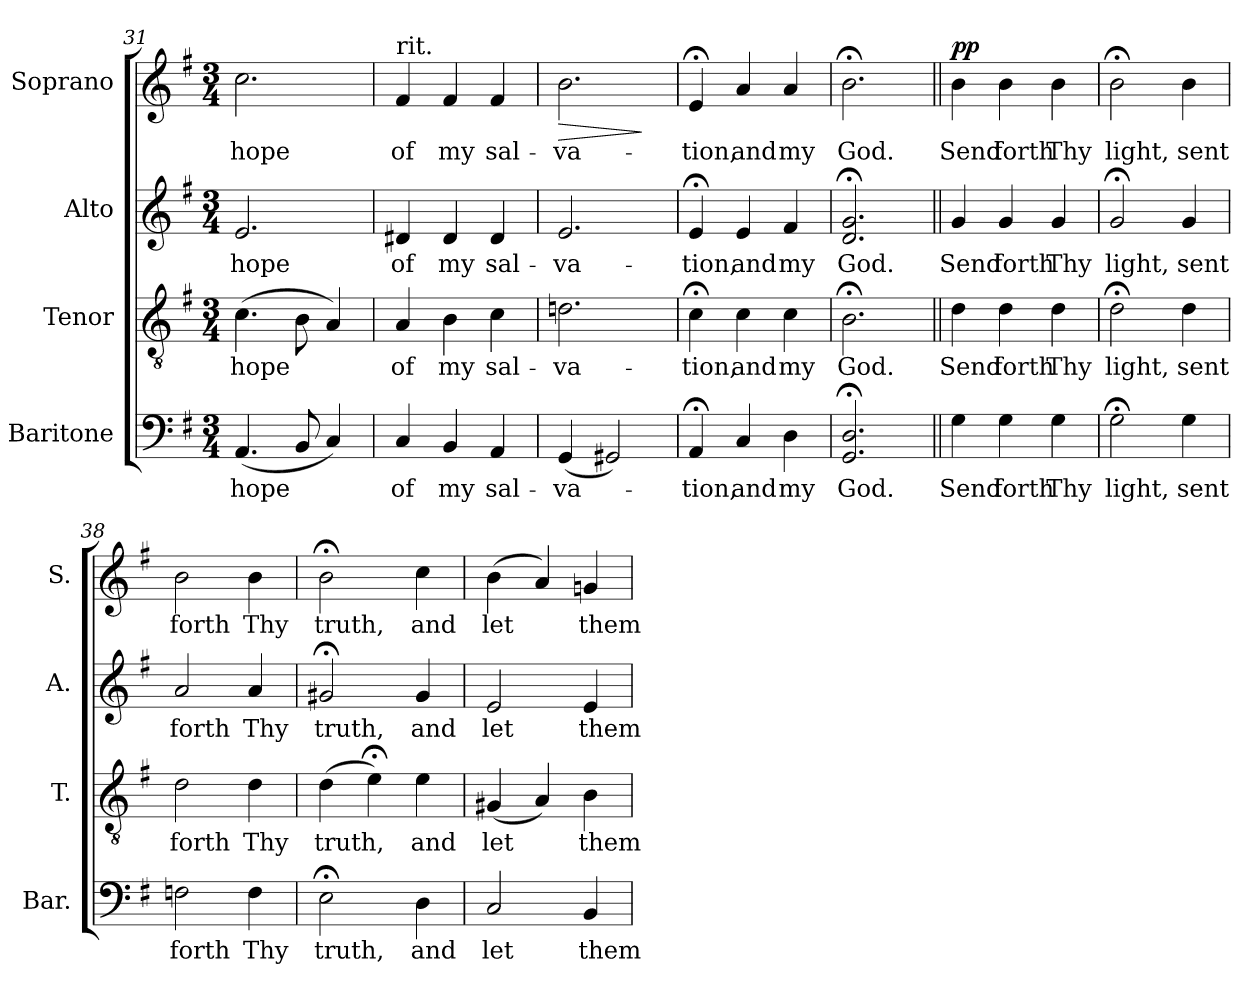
**kern	**text	**kern	**text	**kern	**text	**kern	**text	**dynam
*part4	*part4	*part3	*part3	*part2	*part2	*part1	*part1	*part1
*staff4	*staff4	*staff3	*staff3	*staff2	*staff2	*staff1	*staff1	*staff1
*I"Baritone	*	*I"Tenor	*	*I"Alto	*	*I"Soprano	*	*
*I'Bar.	*	*I'T.	*	*I'A.	*	*I'S.	*	*
*clefF4	*	*clefGv2	*	*clefG2	*	*clefG2	*	*
*	*	*ITrd7c12	*	*	*	*	*	*
*k[f#]	*	*k[f#]	*	*k[f#]	*	*k[f#]	*	*
*G:	*	*G:	*	*G:	*	*G:	*	*
*M3/4	*	*M3/4	*	*M3/4	*	*M3/4	*	*
=31	=31	=31	=31	=31	=31	=31	=31	=31
!	!LO:LY:b:color=#000000	!	!	!	!	!	!	!
!	!	!	!LO:LY:b:color=#000000	!	!	!	!	!
!	!	!	!	!	!LO:LY:b:color=#000000	!	!	!
!	!	!	!	!	!	!	!LO:LY:b:color=#000000	!
(4.AAi/	hope	(4.Ci\	hope	2.ei/	hope	2.cci\	hope	.
8BBi/	.	8BBi\	.	.	.	.	.	.
4Ci/)	.	4AAi/)	.	.	.	.	.	.
=32	=32	=32	=32	=32	=32	=32	=32	=32
!	!LO:LY:b:color=#000000	!	!	!	!	!	!	!
!	!	!	!LO:LY:b:color=#000000	!	!	!	!	!
!	!	!	!	!	!LO:LY:b:color=#000000	!	!	!
!	!	!	!	!	!	!LO:TX:t=rit.	!	!
!	!	!	!	!	!	!	!LO:LY:b:color=#000000	!
4Ci/	of	4AAi/	of	4d#Xi/	of	4f#i/	of	.
!	!LO:LY:b:color=#000000	!	!	!	!	!	!	!
!	!	!	!LO:LY:b:color=#000000	!	!	!	!	!
!	!	!	!	!	!LO:LY:b:color=#000000	!	!	!
!	!	!	!	!	!	!	!LO:LY:b:color=#000000	!
4BBi/	my	4BBi\	my	4d#i/	my	4f#i/	my	.
!	!LO:LY:b:color=#000000	!	!	!	!	!	!	!
!	!	!	!LO:LY:b:color=#000000	!	!	!	!	!
!	!	!	!	!	!LO:LY:b:color=#000000	!	!	!
!	!	!	!	!	!	!	!LO:LY:b:color=#000000	!
4AAi/	sal-	4Ci\	sal-	4d#i/	sal-	4f#i/	sal-	.
=33	=33	=33	=33	=33	=33	=33	=33	=33
!	!LO:LY:b:color=#000000	!	!	!	!	!	!	!
!	!	!	!LO:LY:b:color=#000000	!	!	!	!	!
!	!	!	!	!	!LO:LY:b:color=#000000	!	!	!
!	!	!	!	!	!	!	!LO:LY:b:color=#000000	!LO:HP:b
(4GGi/	-va-	2.Dni\	-va-	2.ei/	-va-	2.bi\	-va-	>
2GG#Xi/)	.	.	.	.	.	.	.	.
.	.	.	.	.	.	.	.	]
=34	=34	=34	=34	=34	=34	=34	=34	=34
!	!LO:LY:b:color=#000000	!	!	!	!	!	!	!
!	!	!	!LO:LY:b:color=#000000	!	!	!	!	!
!	!	!	!	!	!LO:LY:b:color=#000000	!	!	!
*	*	*	*	*	*	*MM50	*	*
!	!	!	!	!	!	!	!LO:LY:b:color=#000000	!
4AA;i/	-tion,	4C;i\	-tion,	4e;i/	-tion,	4e;i/	-tion,	.
!	!LO:LY:b:color=#000000	!	!	!	!	!	!	!
!	!	!	!LO:LY:b:color=#000000	!	!	!	!	!
!	!	!	!	!	!LO:LY:b:color=#000000	!	!	!
!	!	!	!	!	!	!	!LO:LY:b:color=#000000	!
4Ci/	and	4Ci\	and	4ei/	and	4ai/	and	.
!	!LO:LY:b:color=#000000	!	!	!	!	!	!	!
!	!	!	!LO:LY:b:color=#000000	!	!	!	!	!
!	!	!	!	!	!LO:LY:b:color=#000000	!	!	!
!	!	!	!	!	!	!	!LO:LY:b:color=#000000	!
4Di\	my	4Ci\	my	4f#i/	my	4ai/	my	.
=35	=35	=35	=35	=35	=35	=35	=35	=35
!	!LO:LY:b:color=#000000	!	!	!	!	!	!	!
!	!	!	!LO:LY:b:color=#000000	!	!	!	!	!
!	!	!	!	!	!LO:LY:b:color=#000000	!	!	!
!	!	!	!	!	!	!	!LO:LY:b:color=#000000	!
2.GGi/; 2.Di;	God.	2.BB;i\	God.	2.di/; 2.gi;	God.	2.b;i\	God.	.
!!LO:LB:g=z
=36||	=36||	=36||	=36||	=36||	=36||	=36||	=36||	=36||
!	!LO:LY:b:color=#000000	!	!	!	!	!	!	!
!	!	!	!LO:LY:b:color=#000000	!	!	!	!	!
!	!	!	!	!	!LO:LY:b:color=#000000	!	!	!
*	*	*	*	*	*	*MM96	*	*
!	!	!	!	!	!	!	!LO:LY:b:color=#000000	!
4Gi\	Send	4Di\	Send	4gi/	Send	4bi\	Send	pp
!	!LO:LY:b:color=#000000	!	!	!	!	!	!	!
!	!	!	!LO:LY:b:color=#000000	!	!	!	!	!
!	!	!	!	!	!LO:LY:b:color=#000000	!	!	!
!	!	!	!	!	!	!	!LO:LY:b:color=#000000	!
4Gi\	forth	4Di\	forth	4gi/	forth	4bi\	forth	.
!	!LO:LY:b:color=#000000	!	!	!	!	!	!	!
!	!	!	!LO:LY:b:color=#000000	!	!	!	!	!
!	!	!	!	!	!LO:LY:b:color=#000000	!	!	!
!	!	!	!	!	!	!	!LO:LY:b:color=#000000	!
4Gi\	Thy	4Di\	Thy	4gi/	Thy	4bi\	Thy	.
=37	=37	=37	=37	=37	=37	=37	=37	=37
!	!LO:LY:b:color=#000000	!	!	!	!	!	!	!
!	!	!	!LO:LY:b:color=#000000	!	!	!	!	!
!	!	!	!	!	!LO:LY:b:color=#000000	!	!	!
!	!	!	!	!	!	!	!LO:LY:b:color=#000000	!
2G;i\	light,	2D;i\	light,	2g;i/	light,	2b;i\	light,	.
!	!LO:LY:b:color=#000000	!	!	!	!	!	!	!
!	!	!	!LO:LY:b:color=#000000	!	!	!	!	!
!	!	!	!	!	!LO:LY:b:color=#000000	!	!	!
!	!	!	!	!	!	!	!LO:LY:b:color=#000000	!
4Gi\	sent	4Di\	sent	4gi/	sent	4bi\	sent	.
=38	=38	=38	=38	=38	=38	=38	=38	=38
!	!LO:LY:b:color=#000000	!	!	!	!	!	!	!
!	!	!	!LO:LY:b:color=#000000	!	!	!	!	!
!	!	!	!	!	!LO:LY:b:color=#000000	!	!	!
!	!	!	!	!	!	!	!LO:LY:b:color=#000000	!
2Fni\	forth	2Di\	forth	2ai/	forth	2bi\	forth	.
!	!LO:LY:b:color=#000000	!	!	!	!	!	!	!
!	!	!	!LO:LY:b:color=#000000	!	!	!	!	!
!	!	!	!	!	!LO:LY:b:color=#000000	!	!	!
!	!	!	!	!	!	!	!LO:LY:b:color=#000000	!
4Fi\	Thy	4Di\	Thy	4ai/	Thy	4bi\	Thy	.
=39	=39	=39	=39	=39	=39	=39	=39	=39
!	!LO:LY:b:color=#000000	!	!	!	!	!	!	!
!	!	!	!LO:LY:b:color=#000000	!	!	!	!	!
!	!	!	!	!	!LO:LY:b:color=#000000	!	!	!
!	!	!	!	!	!	!	!LO:LY:b:color=#000000	!
2E;i\	truth,	(4Di\	truth,	2g#X;i/	truth,	2b;i\	truth,	.
.	.	4E;i\)	.	.	.	.	.	.
!	!LO:LY:b:color=#000000	!	!	!	!	!	!	!
!	!	!	!LO:LY:b:color=#000000	!	!	!	!	!
!	!	!	!	!	!LO:LY:b:color=#000000	!	!	!
!	!	!	!	!	!	!	!LO:LY:b:color=#000000	!
4Di\	and	4Ei\	and	4g#i/	and	4cci\	and	.
=40	=40	=40	=40	=40	=40	=40	=40	=40
!	!LO:LY:b:color=#000000	!	!	!	!	!	!	!
!	!	!	!LO:LY:b:color=#000000	!	!	!	!	!
!	!	!	!	!	!LO:LY:b:color=#000000	!	!	!
!	!	!	!	!	!	!	!LO:LY:b:color=#000000	!
2Ci/	let	(4GG#Xi/	let	2ei/	let	(4bi\	let	.
.	.	4AAi/)	.	.	.	4ai/)	.	.
!	!LO:LY:b:color=#000000	!	!	!	!	!	!	!
!	!	!	!LO:LY:b:color=#000000	!	!	!	!	!
!	!	!	!	!	!LO:LY:b:color=#000000	!	!	!
!	!	!	!	!	!	!	!LO:LY:b:color=#000000	!
4BBi/	them	4BBi\	them	4ei/	them	4gni/	them	.
=	=	=	=	=	=	=	=	=
*-	*-	*-	*-	*-	*-	*-	*-	*-
